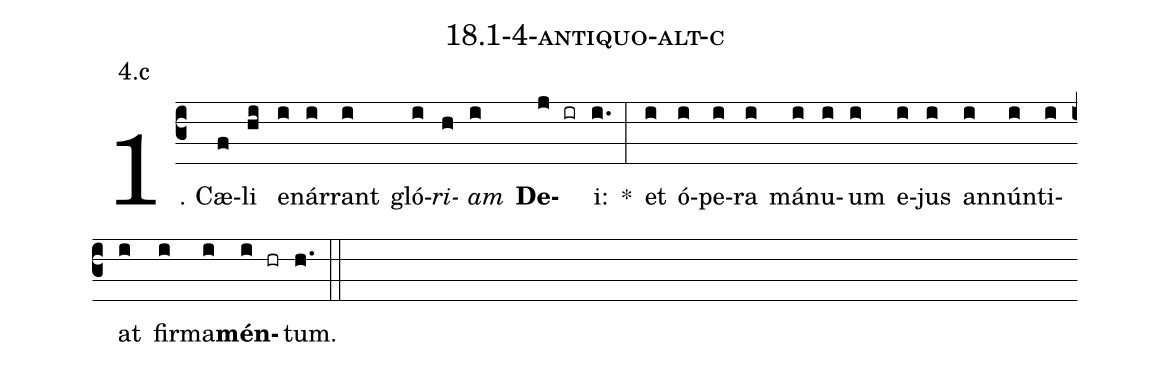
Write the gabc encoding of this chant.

name: 18.1-4-antiquo-alt-c;
annotation: 4.c;
%%
(c3)1. Cæ(f)li(hi) e(i)nár(i)rant(i) gló(i)<i>ri</i>(h)<i>am</i>(i) <b>De</b>(j ir)i:(i.) *(:) et(i) ó(i)pe(i)ra(i) má(i)nu(i)um(i) e(i)jus(i) an(i)nún(i)ti(i)at(i) fir(i)ma(i)<b>mén</b>(i hr)tum.(h.) (::)


%E(i) u(i) o(i) u(i) a(i) e.(h.) (::)
